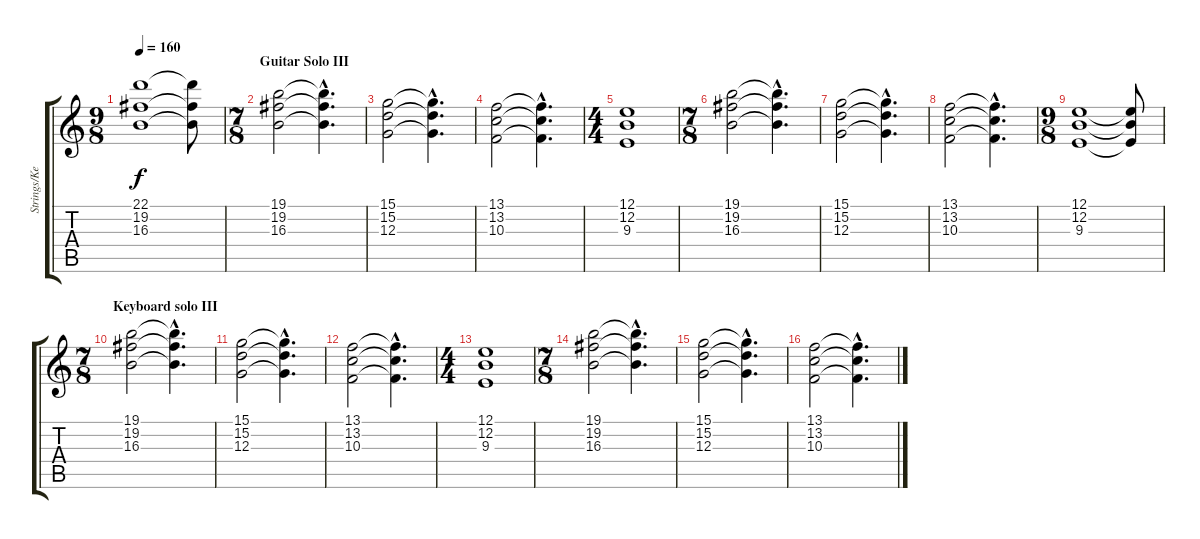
\track ("Strings/Keyboards" "Strings/Ke") {instrument stringensemble1}
\staff {score tabs}
\tuning (E4 B3 G3 D3 A2 E2) {hide}
\ts (9 8)
\tempo 160
\clef g2
\ks c
(22.1 19.2 16.3).1{dy f} (22.1{t} 19.2{t} 16.3{t}).8 |
\ts (7 8)
\section ("" "Guitar Solo III")
(19.1 19.2 16.3).2 (19.1{hac t} 19.2{hac t} 16.3{hac t}).4{d} |
(15.1 15.2 12.3).2 (15.1{hac t} 15.2{hac t} 12.3{hac t}).4{d} |
(13.1 13.2 10.3).2 (13.1{hac t} 13.2{hac t} 10.3{hac t}).4{d} |
\ts (4 4)
(12.1 12.2 9.3).1 |
\ts (7 8)
(19.1 19.2 16.3).2 (19.1{hac t} 19.2{hac t} 16.3{hac t}).4{d} |
(15.1 15.2 12.3).2 (15.1{hac t} 15.2{hac t} 12.3{hac t}).4{d} |
(13.1 13.2 10.3).2 (13.1{hac t} 13.2{hac t} 10.3{hac t}).4{d} |
\ts (9 8)
(12.1 12.2 9.3).1 (12.1{t} 12.2{t} 9.3{t}).8 |
\ts (7 8)
\section ("" "Keyboard solo III")
(19.1 19.2 16.3).2 (19.1{hac t} 19.2{hac t} 16.3{hac t}).4{d} |
(15.1 15.2 12.3).2 (15.1{hac t} 15.2{hac t} 12.3{hac t}).4{d} |
(13.1 13.2 10.3).2 (13.1{hac t} 13.2{hac t} 10.3{hac t}).4{d} |
\ts (4 4)
(12.1 12.2 9.3).1 |
\ts (7 8)
(19.1 19.2 16.3).2 (19.1{hac t} 19.2{hac t} 16.3{hac t}).4{d} |
(15.1 15.2 12.3).2 (15.1{hac t} 15.2{hac t} 12.3{hac t}).4{d} |
(13.1 13.2 10.3).2 (13.1{hac t} 13.2{hac t} 10.3{hac t}).4{d}
